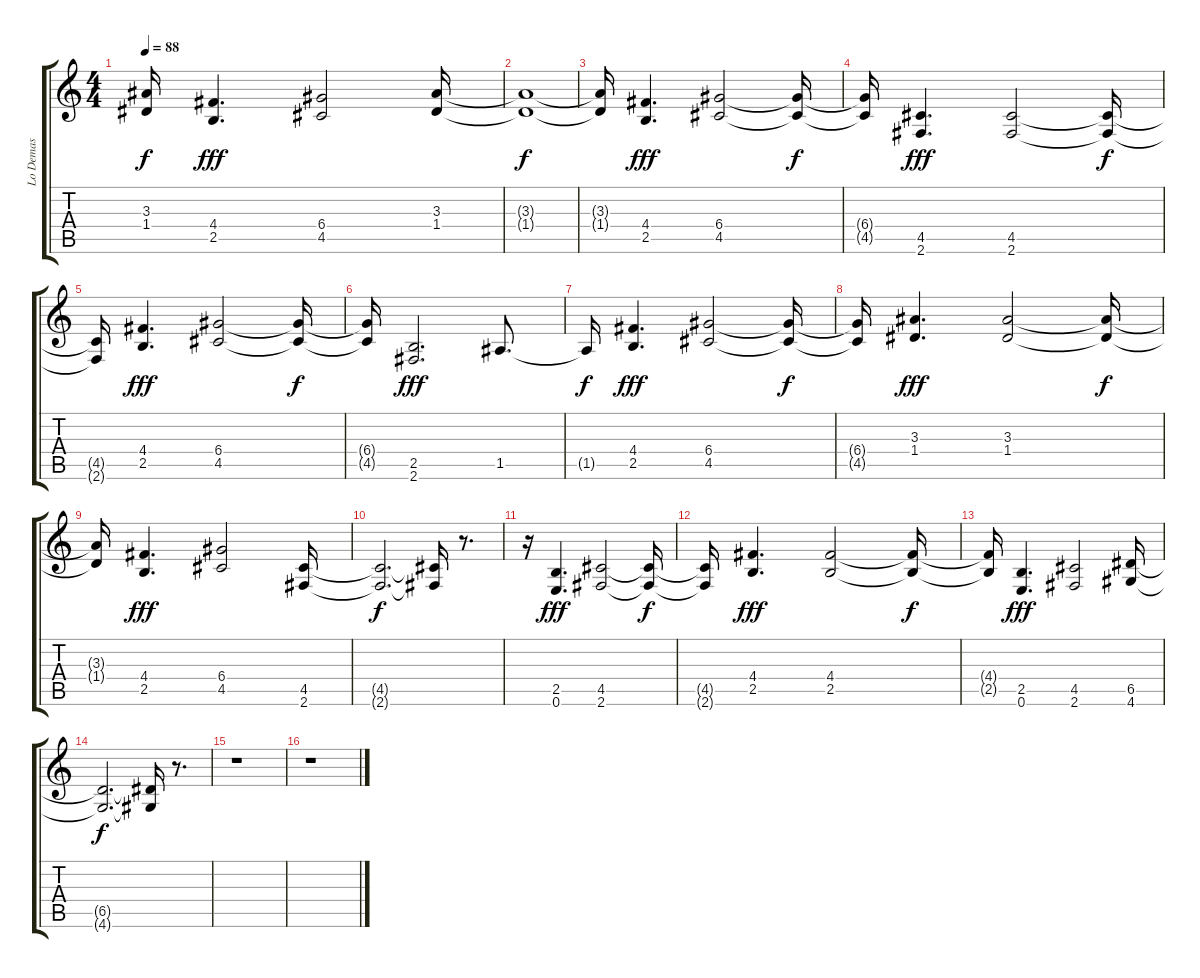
\track ("Lo Demas" "Lo Demas") {instrument distortionguitar}
\staff {score tabs}
\tuning (E4 B3 G3 D3 A2 E2) {hide}
\ts (4 4)
\tempo 88
\clef g2
\ks c
(3.3{t} 1.4{t}).16{dy f} (4.4 2.5).4{d dy fff} (6.4 4.5).2 (3.3 1.4).16 |
(3.3{t} 1.4{t}).1{dy f} |
(3.3{t} 1.4{t}).16 (4.4 2.5).4{d dy fff} (6.4 4.5).2 (6.4{t} 4.5{t}).16{dy f} |
(6.4{t} 4.5{t}).16 (4.5 2.6).4{d dy fff} (4.5 2.6).2 (4.5{t} 2.6{t}).16{dy f} |
(4.5{t} 2.6{t}).16 (4.4 2.5).4{d dy fff} (6.4 4.5).2 (6.4{t} 4.5{t}).16{dy f} |
(6.4{t} 4.5{t}).16 (2.5 2.6).2{d dy fff} 1.5.8{d} |
1.5{t}.16{dy f} (4.4 2.5).4{d dy fff} (6.4 4.5).2 (6.4{t} 4.5{t}).16{dy f} |
(6.4{t} 4.5{t}).16 (3.3 1.4).4{d dy fff} (3.3 1.4).2 (3.3{t} 1.4{t}).16{dy f} |
(3.3{t} 1.4{t}).16 (4.4 2.5).4{d dy fff} (6.4 4.5).2 (4.5 2.6).16 |
(4.5{t} 2.6{t}).2{d dy f} (4.5{t} 2.6{t}).16 r.8{d} |
r.16 (2.5 0.6).4{d dy fff} (4.5 2.6).2 (4.5{t} 2.6{t}).16{dy f} |
(4.5{t} 2.6{t}).16 (4.4 2.5).4{d dy fff} (4.4 2.5).2 (4.4{t} 2.5{t}).16{dy f} |
(4.4{t} 2.5{t}).16 (2.5 0.6).4{d dy fff} (4.5 2.6).2 (6.5 4.6).16 |
(6.5{t} 4.6{t}).2{d dy f} (6.5{t} 4.6{t}).16 r.8{d} |
r.1 |
r.1
